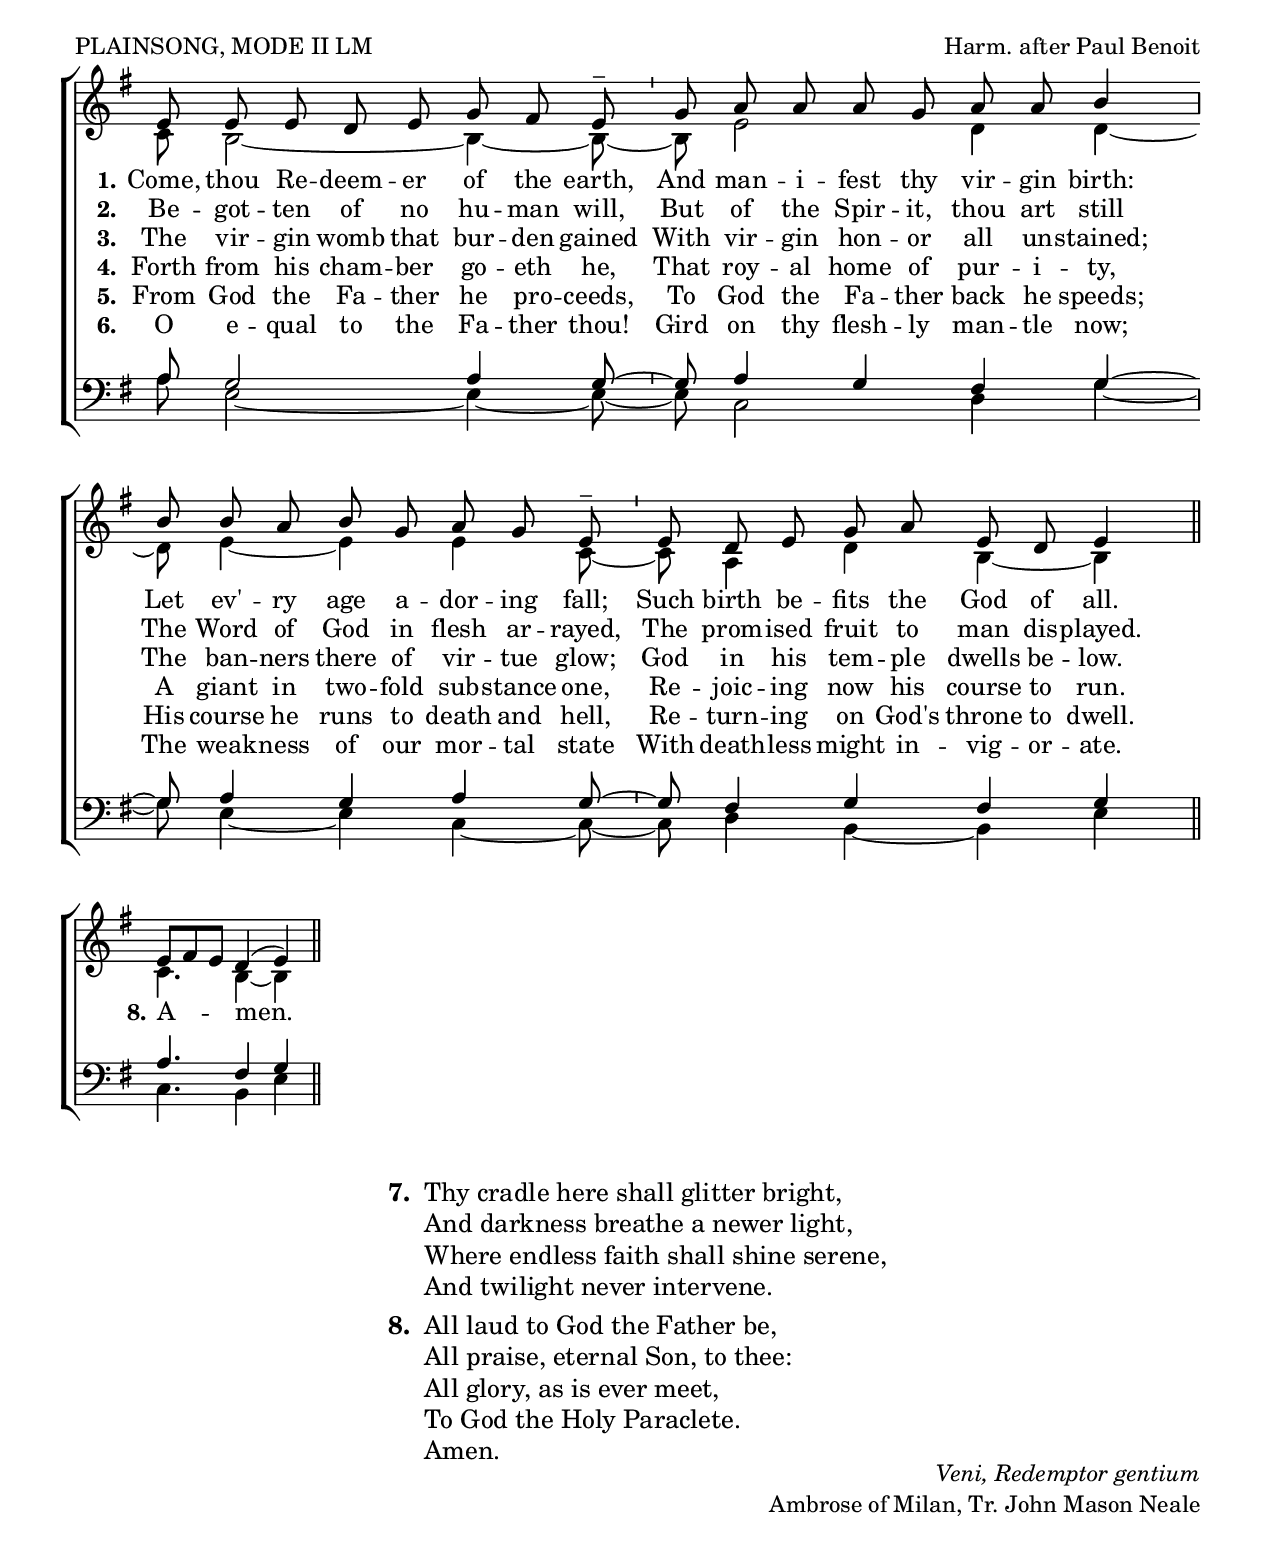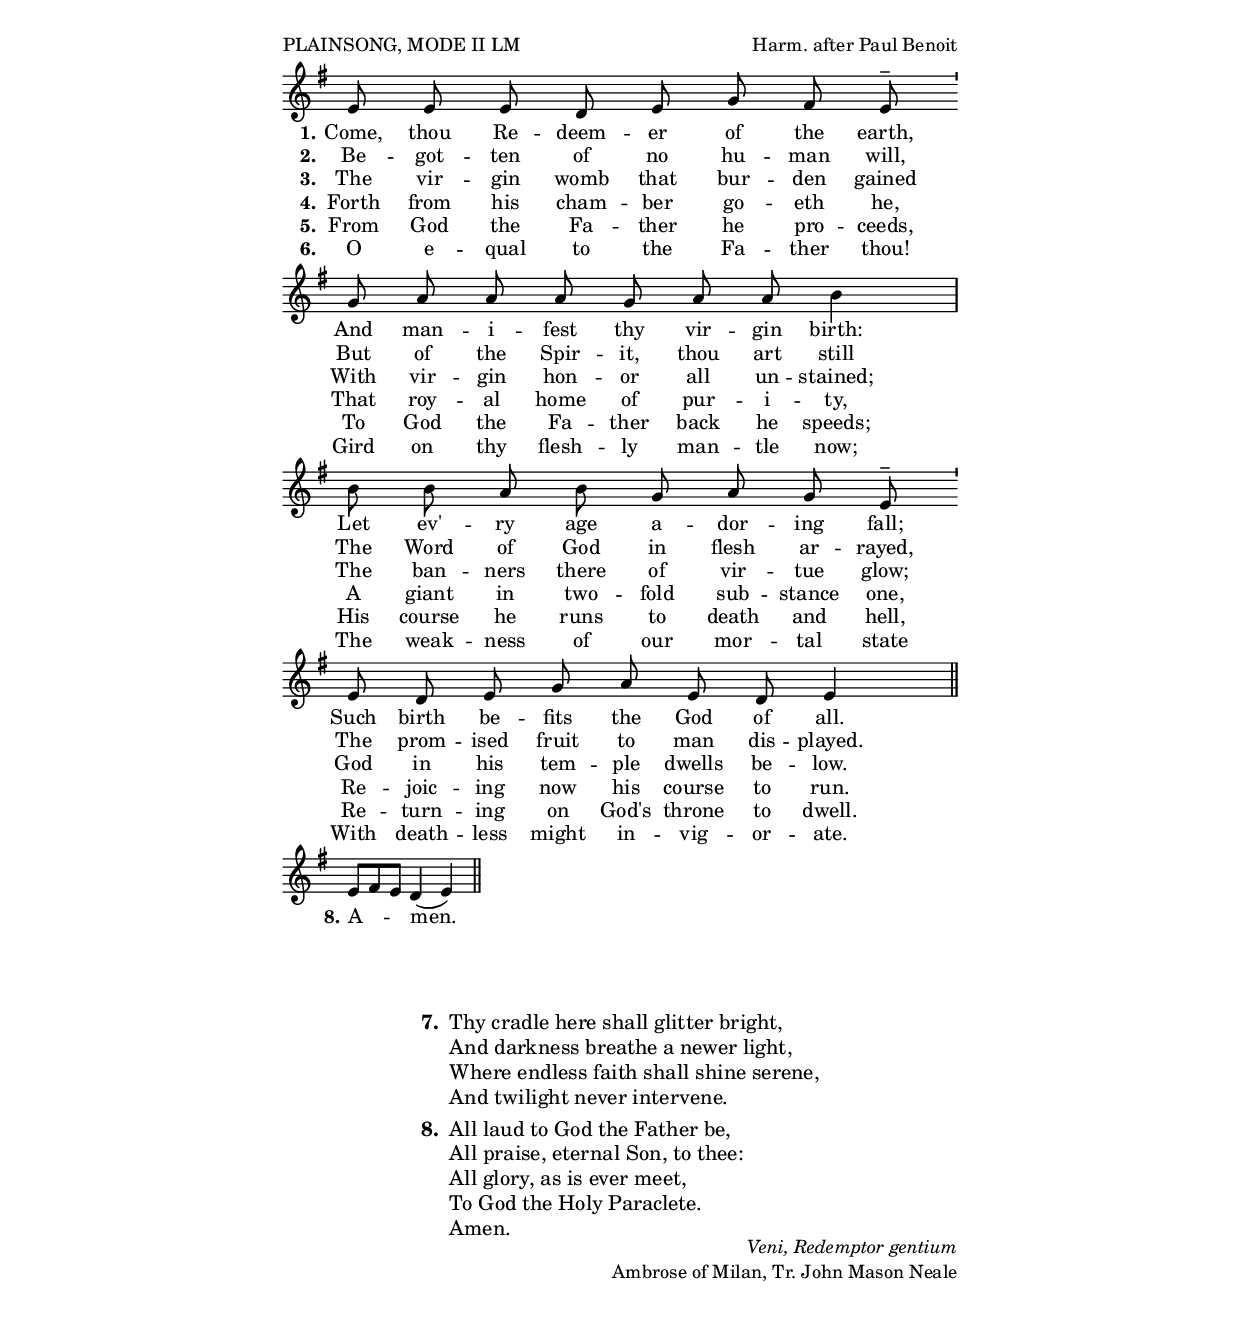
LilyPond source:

%{
The music and poetry produced by this source code are believed to be in the public domain in the United States.
The source code itself is licensed under a Creative Commons Attribution-NonCommercial 4.0 International License:
http://creativecommons.org/licenses/by-nc/4.0/

Musicam Ecclesiae - sites.google.com/site/musicamecclesiae
%}

\version "2.18.2"
\include "english.ly"
\include "hymn_definitions.ly"

top = \markup {
  \fill-line {
    \column {
      \line {PLAINSONG, MODE II   LM}
    }
    \column{
      \line {Harm. after Paul Benoit}
    }
  }
}

bottom = \markup  {
  \fill-line {
    \null
    \right-column {
      \line {\italic" Veni, Redemptor gentium"}
      \line {Ambrose of Milan, Tr. John Mason Neale}
    }
  }
}

\header {
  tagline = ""
}

global = {
  \key g \major
  \cadenzaOn
  \autoBeamOff
  \set Staff.midiInstrument = "church organ"
}

melody = \relative c' {
  \global
  e8 e e d e g fs e^- \bar "'"
  g8 a a a g a a b4 \once \override ChoirStaff.BarLine.bar-extent = #'( -1 . 1 ) \bar "|"
  b8 b a b g a g e^- \bar "'"
  e8 d e g a e d e4 \bar "||" \break

  e8[ fs e] d4( e) \bar "||"
}

alto = \relative c' {
  \global
  c8 b2~ b4~ b8~
  b8 e2 d4 d~
  d8 e4~ e e c8~
  c8 a4 d b~ b
  
  c4. b4~ b
}

tenor = \relative c' {
  \global
 a8 g2 a4 g8~ 
 g8 a4 g fs g~
 g8 a4 g a g8~ 
 g8 fs4 g fs g
 
 a4. fs4 g
}

bass = \relative c' {
  \global
 a8 e2~ e4~ e8~
 e8 c2 d4 g4~
 g8 e4~ e c~ c8~ |
 c8 d4 b4~ b4 e
 
 c4. b4 e4
}

verseOne = \lyricmode {
  \set stanza = "1."
  Come, thou Re -- deem -- er of the earth,
  And man -- i -- fest thy vir -- gin birth:
  Let ev' -- ry age a -- dor -- ing fall;
  Such birth be -- fits the God of all.
}

verseTwo = \lyricmode {
  \set stanza = "2."
  Be -- got -- ten of no hu -- man will,
  But of the Spir -- it, thou art still
  The Word of God in flesh ar -- rayed,
  The prom -- ised fruit to man dis -- played.
}

verseThree = \lyricmode {
  \set stanza = "3."
  The vir -- gin womb that bur -- den gained
  With vir -- gin hon -- or all un -- stained;
  The ban -- ners there of vir -- tue glow;
  God in his tem -- ple dwells be -- low.
}

verseFour = \lyricmode {
  \set stanza = "4."
  Forth from his cham -- ber go -- eth he,
  That roy -- al home of pur -- i -- ty,
  A giant in two -- fold sub -- stance one,
  Re -- joic -- ing now his course to run.
}

verseFive = \lyricmode {
  \set stanza = "5."
  From God the Fa -- ther he pro -- ceeds,
  To God the Fa -- ther back he speeds;
  His course he runs to death and hell,
  Re -- turn -- ing on God's throne to dwell.
}

verseSix = \lyricmode {
  \set stanza = "6."
  O e -- qual to the Fa -- ther thou!
  Gird on thy flesh -- ly man -- tle now;
  The weak -- ness of our  mor -- tal state
  With death -- less might in -- vig -- or -- ate.
  
  \set stanza = "8."
  A -- men.
}

\book {
  \include "hymn_paper.ly"
  \header {
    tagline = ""
  }
  \top
  \score {
    \new ChoirStaff <<
      \new Staff  <<
        \new Voice = "soprano" { \voiceOne \melody }
        \new Voice = "alto" { \voiceTwo \alto }
      >>
      \new Lyrics  \lyricsto soprano \verseOne
      \new Lyrics  \lyricsto soprano \verseTwo
      \new Lyrics  \lyricsto soprano \verseThree
      \new Lyrics \lyricsto soprano \verseFour
      \new Lyrics \lyricsto soprano \verseFive
      \new Lyrics \lyricsto soprano \verseSix
      \new Staff  <<
        \clef bass
        \new Voice = "tenor" { \voiceOne \tenor }
        \new Voice = "bass" { \voiceTwo \bass }
      >>
    >>
    \midi {
      \context {
        \Score
        tempoWholesPerMinute = #(ly:make-moment 80 4)
      }
    }
    \include "hymn_layout_ragged.ly"
  }
   \markup {
    \vspace #2.0
  \large {
    \fill-line {
      \hspace #1.0
      \column {
        \line {
          \bold "7. "
          \column {
            "Thy cradle here shall glitter bright,"
            "And darkness breathe a newer light,"
            "Where endless faith shall shine serene,"
            "And twilight never intervene."
          }
        }
        \vspace #0.5
        \line {
          \bold "8. "
          \column {
            "All laud to God the Father be,"
            "All praise, eternal Son, to thee:"
            "All glory, as is ever meet,"
            "To God the Holy Paraclete."
            "Amen."
          }
        }
      }
      \hspace #1.0

    }
  }
}
  \bottom
}

%%%%%%
%%%%%%
%%%%%%
#(define output-suffix "Melody")
\book {
  \include "lilypond-book-preamble.ly"
  \include "hymn_melody_paper.ly"
  \top
  \score {
    %\transpose c bf,
    <<
      \new Voice = "tune" {
        \melody
      }
      \new Lyrics \lyricsto "tune" { \verseOne }
      \new Lyrics \lyricsto "tune" { \verseTwo }
      \new Lyrics \lyricsto "tune" { \verseThree }
      \new Lyrics \lyricsto "tune" { \verseFour}
      \new Lyrics \lyricsto "tune" { \verseFive}
      \new Lyrics \lyricsto "tune" { \verseSix}
    >>
    \include "hymn_layout_ragged.ly"
  }
  \markup {
    \vspace #0.5
  }
   \markup {
    \vspace #2.0
  \large {
    \fill-line {
      \hspace #1.0
      \column {
        \line {
          \bold "7. "
          \column {
            "Thy cradle here shall glitter bright,"
            "And darkness breathe a newer light,"
            "Where endless faith shall shine serene,"
            "And twilight never intervene."
          }
        }
        \vspace #0.5
        \line {
          \bold "8. "
          \column {
            "All laud to God the Father be,"
            "All praise, eternal Son, to thee:"
            "All glory, as is ever meet,"
            "To God the Holy Paraclete."
            "Amen."
          }
        }
      }
      \hspace #1.0

    }
  }
}
  \bottom
}
